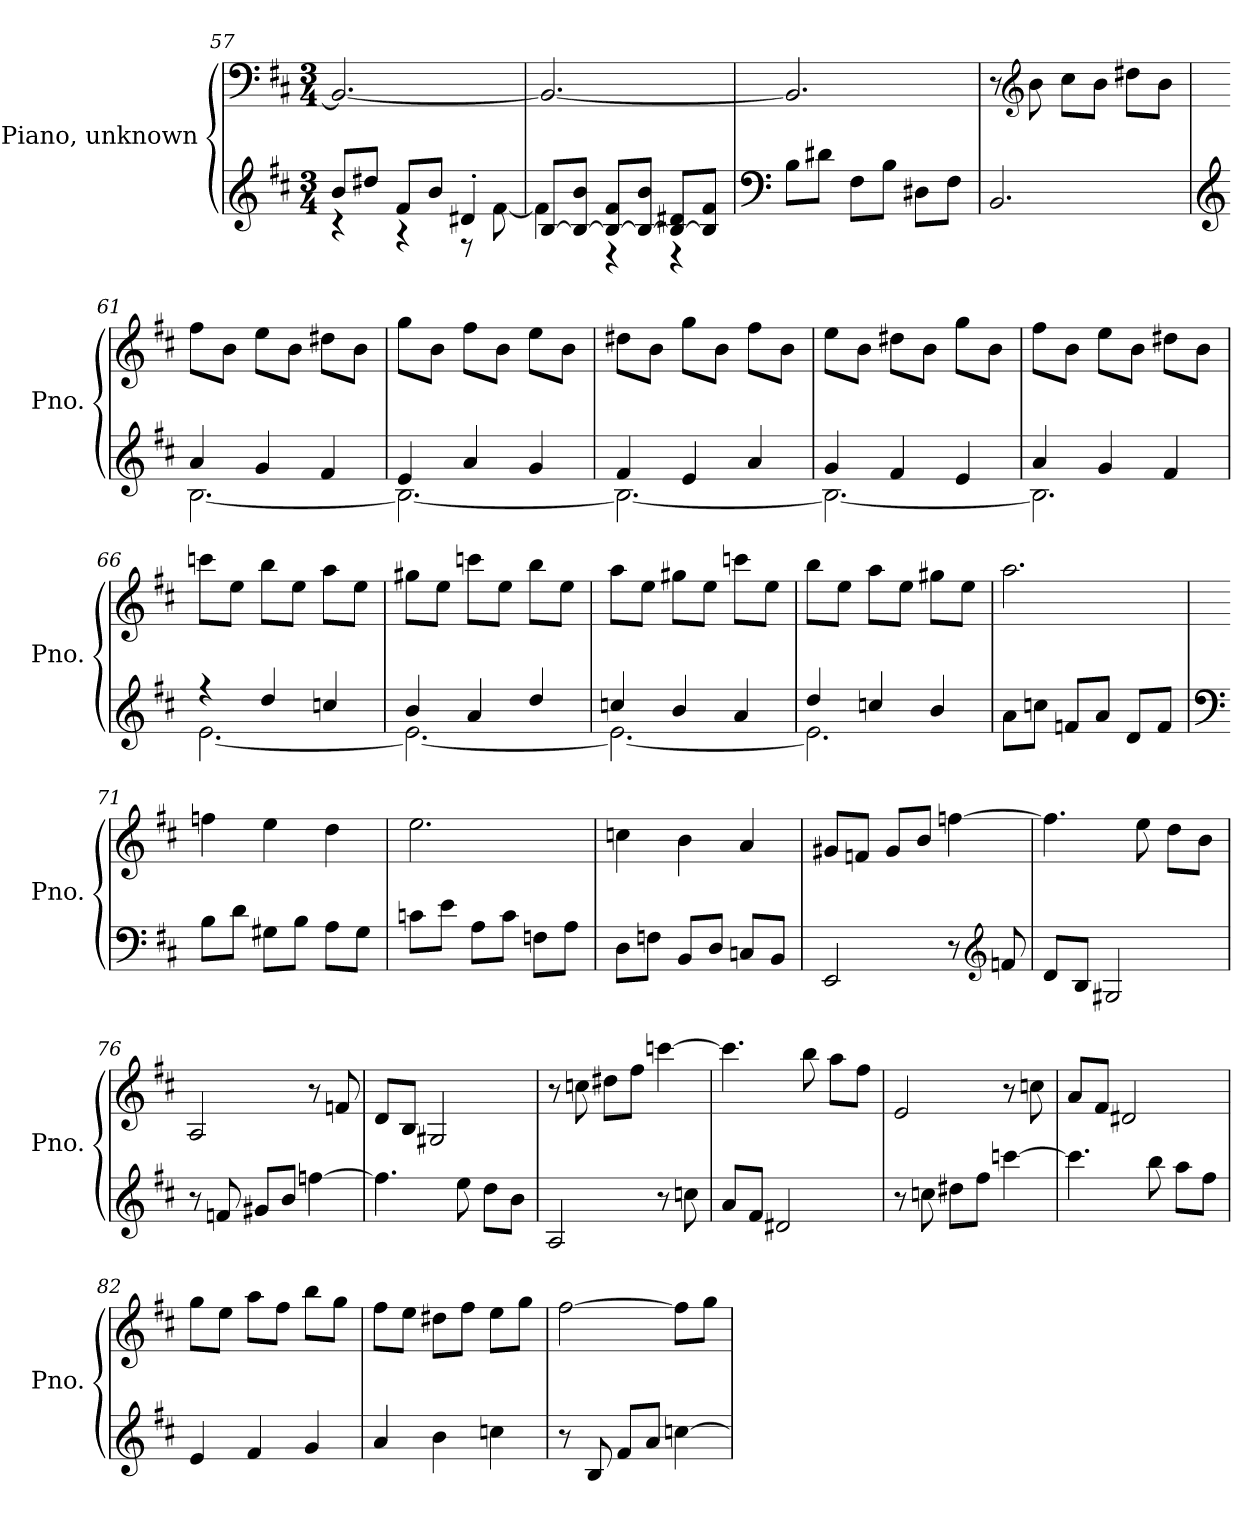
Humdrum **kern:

**kern	**kern
*part1	*part1
*staff2	*staff1
*I"Piano, unknown	*
*I'Pno.	*
*clefG2	*clefF4
*k[f#c#]	*k[f#c#]
*M3/4	*M3/4
=57	=57
*^	*
8b/L	4r	2.BB/_
8dd#X/J	.	.
8f#/L	4r	.
8b/J	.	.
4d#X'/	8r	.
.	[8f#\	.
!!LO:LB:g=z
=58	=58	=58
[8B/L	4f#\]	2.BB/_
8B/_ 8b/J	.	.
8B/_ 8f#/L	4r	.
8B/_ 8b/J	.	.
8B/_ 8d#X/L	4r	.
8B/] 8f#/J	.	.
*v	*v	*
=59	=59
*clefF4	*
8B\L	2.BB/]
8d#X\J	.
8F#\L	.
8B\J	.
8D#X\L	.
8F#\J	.
=60	=60
2.BB/	8r
*	*clefG2
.	8b\
.	8cc#\L
.	8b\J
.	8dd#X\L
.	8b\J
=61	=61
*clefG2	*
*^	*
4a/	[2.B\	8ff#\L
.	.	8b\J
4g/	.	8ee\L
.	.	8b\J
4f#/	.	8dd#X\L
.	.	8b\J
=62	=62	=62
4e/	2.B\_	8gg\L
.	.	8b\J
4a/	.	8ff#\L
.	.	8b\J
4g/	.	8ee\L
.	.	8b\J
!!LO:PB:g=z
=63	=63	=63
4f#/	2.B\_	8dd#X\L
.	.	8b\J
4e/	.	8gg\L
.	.	8b\J
4a/	.	8ff#\L
.	.	8b\J
=64	=64	=64
4g/	2.B\_	8ee\L
.	.	8b\J
4f#/	.	8dd#X\L
.	.	8b\J
4e/	.	8gg\L
.	.	8b\J
=65	=65	=65
4a/	2.B\]	8ff#\L
.	.	8b\J
4g/	.	8ee\L
.	.	8b\J
4f#/	.	8dd#X\L
.	.	8b\J
=66	=66	=66
4r	[2.e\	8cccn\L
.	.	8ee\J
4dd/	.	8bb\L
.	.	8ee\J
4ccn/	.	8aa\L
.	.	8ee\J
=67	=67	=67
4b/	2.e\_	8gg#X\L
.	.	8ee\J
4a/	.	8cccn\L
.	.	8ee\J
4dd/	.	8bb\L
.	.	8ee\J
!!LO:LB:g=z
=68	=68	=68
4ccn/	2.e\_	8aa\L
.	.	8ee\J
4b/	.	8gg#X\L
.	.	8ee\J
4a/	.	8cccn\L
.	.	8ee\J
=69	=69	=69
4dd/	2.e\]	8bb\L
.	.	8ee\J
4ccn/	.	8aa\L
.	.	8ee\J
4b/	.	8gg#X\L
.	.	8ee\J
*v	*v	*
=70	=70
8a\L	2.aa\
8ccn\J	.
8fn/L	.
8a/J	.
8d/L	.
8f/J	.
=71	=71
*clefF4	*
8B\L	4ffn\
8d\J	.
8G#X\L	4ee\
8B\J	.
8A\L	4dd\
8G#\J	.
=72	=72
8cn\L	2.ee\
8e\J	.
8A\L	.
8c\J	.
8Fn\L	.
8A\J	.
!!LO:LB:g=z
=73	=73
8D\L	4ccn\
8Fn\J	.
8BB/L	4b\
8D/J	.
8Cn/L	4a/
8BB/J	.
=74	=74
2EE/	8g#X/L
.	8fn/J
.	8g#/L
.	8b/J
8r	[4ffn\
*clefG2	*
8fn/	.
=75	=75
8d/L	4.ff\]
8B/J	.
2G#X/	.
.	8ee\
.	8dd\L
.	8b\J
=76	=76
8r	2A/
8fn/	.
8g#X/L	.
8b/J	.
[4ffn\	8r
.	8fn/
=77	=77
4.ff\]	8d/L
.	8B/J
.	2G#X/
8ee\	.
8dd\L	.
8b\J	.
!!LO:LB:g=z
=78	=78
2A/	8r
.	8ccn\
.	8dd#X\L
.	8ff#\J
8r	[4cccn\
8ccn\	.
=79	=79
8a/L	4.ccc\]
8f#/J	.
2d#X/	.
.	8bb\
.	8aa\L
.	8ff#\J
=80	=80
8r	2e/
8ccn\	.
8dd#X\L	.
8ff#\J	.
[4cccn\	8r
.	8ccn\
=81	=81
4.ccc\]	8a/L
.	8f#/J
.	2d#X/
8bb\	.
8aa\L	.
8ff#\J	.
=82	=82
4e/	8gg\L
.	8ee\J
4f#/	8aa\L
.	8ff#\J
4g/	8bb\L
.	8gg\J
!!LO:LB:g=z
=83	=83
4a/	8ff#\L
.	8ee\J
4b\	8dd#X\L
.	8ff#\J
4ccn\	8ee\L
.	8gg\J
=84	=84
8r	[2ff#\
8B/	.
8f#/L	.
8a/J	.
[4ccn\	8ff#\L]
.	8gg\J
=	=
*-	*-
